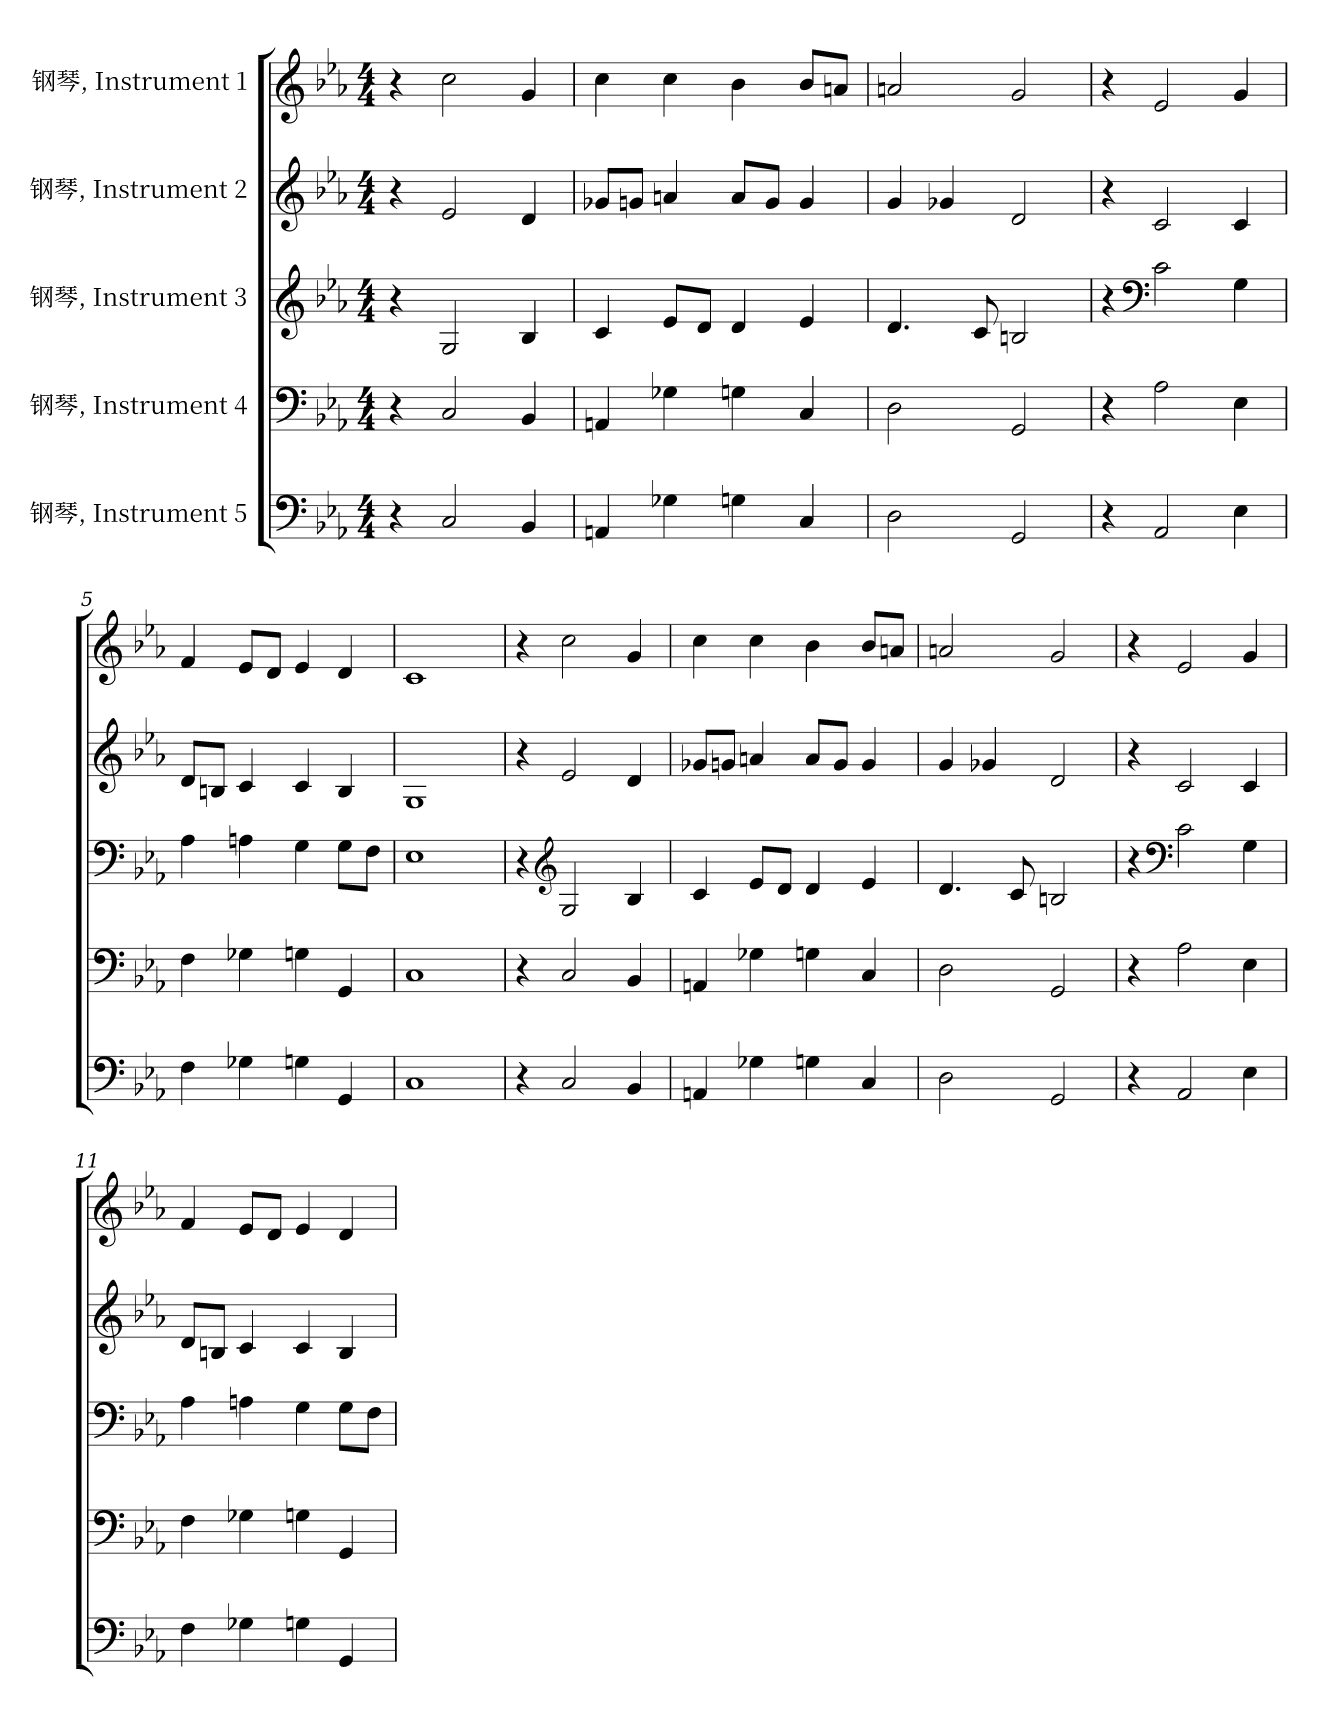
**kern	**kern	**kern	**kern	**kern
*part5	*part4	*part3	*part2	*part1
*staff5	*staff4	*staff3	*staff2	*staff1
*I"钢琴, Instrument 5	*I"钢琴, Instrument 4	*I"钢琴, Instrument 3	*I"钢琴, Instrument 2	*I"钢琴, Instrument 1
*clefF4	*clefF4	*clefG2	*clefG2	*clefG2
*k[b-e-a-]	*k[b-e-a-]	*k[b-e-a-]	*k[b-e-a-]	*k[b-e-a-]
*M4/4	*M4/4	*M4/4	*M4/4	*M4/4
*MM96	*MM96	*MM96	*MM96	*MM96
=1	=1	=1	=1	=1
4r	4r	4r	4r	4r
2C/	2C/	2G/	2e-/	2cc\
4BB-/	4BB-/	4B-/	4d/	4g/
=2	=2	=2	=2	=2
4AAn/	4AAn/	4c/	8g-X/L	4cc\
.	.	.	8gn/J	.
4G-X\	4G-X\	8e-/L	4an/	4cc\
.	.	8d/J	.	.
4Gn\	4Gn\	4d/	8a/L	4b-\
.	.	.	8g/J	.
4C/	4C/	4e-/	4g/	8b-/L
.	.	.	.	8an/J
=3	=3	=3	=3	=3
2D\	2D\	4.d/	4g/	2an/
.	.	.	4g-X/	.
.	.	8c/	.	.
2GG/	2GG/	2Bn/	2d/	2g/
=4	=4	=4	=4	=4
4r	4r	4r	4r	4r
*	*	*clefF4	*	*
2AA-/	2A-\	2c\	2c/	2e-/
4E-\	4E-\	4G\	4c/	4g/
!!LO:LB:g=z
=5	=5	=5	=5	=5
4F\	4F\	4A-\	8d/L	4f/
.	.	.	8Bn/J	.
4G-X\	4G-X\	4An\	4c/	8e-/L
.	.	.	.	8d/J
4Gn\	4Gn\	4G\	4c/	4e-/
4GG/	4GG/	8G\L	4B/	4d/
.	.	8F\J	.	.
=6	=6	=6	=6	=6
1C	1C	1E-	1G	1c
=7	=7	=7	=7	=7
4r	4r	4r	4r	4r
*	*	*clefG2	*	*
2C/	2C/	2G/	2e-/	2cc\
4BB-/	4BB-/	4B-/	4d/	4g/
=8	=8	=8	=8	=8
4AAn/	4AAn/	4c/	8g-X/L	4cc\
.	.	.	8gn/J	.
4G-X\	4G-X\	8e-/L	4an/	4cc\
.	.	8d/J	.	.
4Gn\	4Gn\	4d/	8a/L	4b-\
.	.	.	8g/J	.
4C/	4C/	4e-/	4g/	8b-/L
.	.	.	.	8an/J
=9	=9	=9	=9	=9
2D\	2D\	4.d/	4g/	2an/
.	.	.	4g-X/	.
.	.	8c/	.	.
2GG/	2GG/	2Bn/	2d/	2g/
=10	=10	=10	=10	=10
4r	4r	4r	4r	4r
*	*	*clefF4	*	*
2AA-/	2A-\	2c\	2c/	2e-/
4E-\	4E-\	4G\	4c/	4g/
!!LO:PB:g=z
=11	=11	=11	=11	=11
4F\	4F\	4A-\	8d/L	4f/
.	.	.	8Bn/J	.
4G-X\	4G-X\	4An\	4c/	8e-/L
.	.	.	.	8d/J
4Gn\	4Gn\	4G\	4c/	4e-/
4GG/	4GG/	8G\L	4B/	4d/
.	.	8F\J	.	.
=	=	=	=	=
*-	*-	*-	*-	*-
